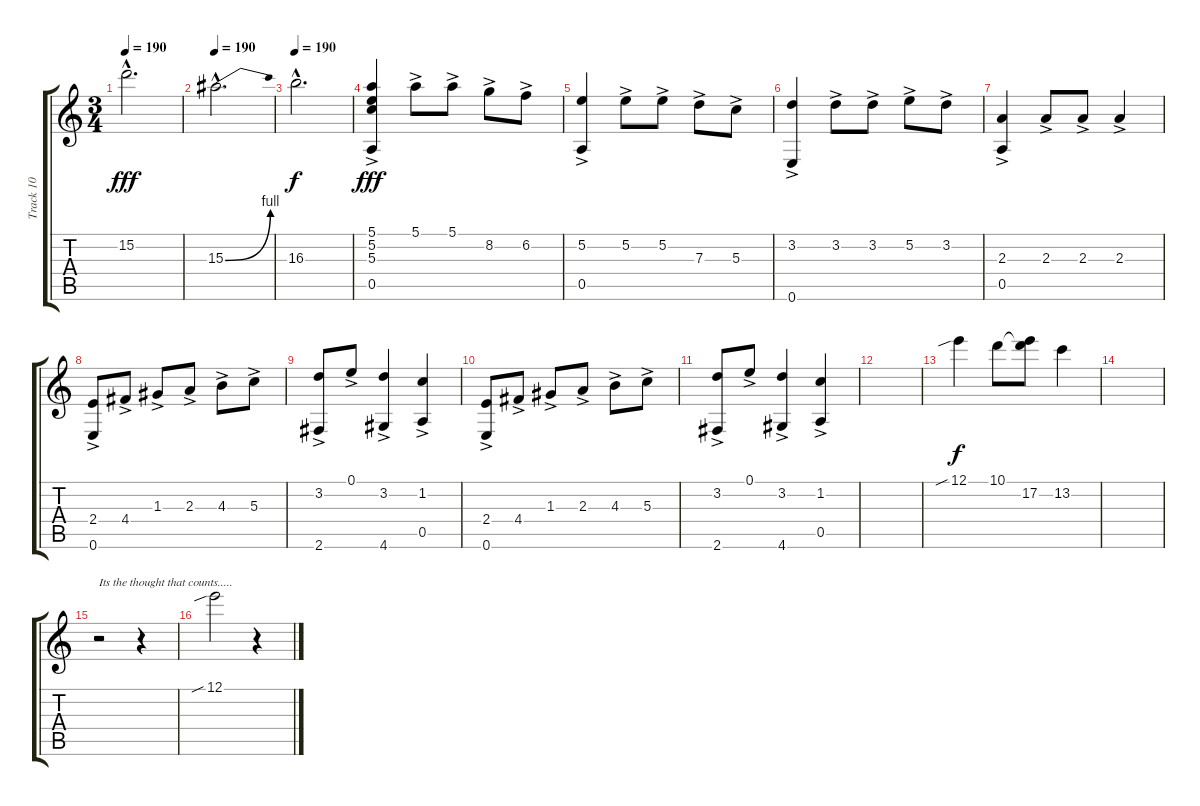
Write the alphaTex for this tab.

\track ("Track 10" "Track 10") {instrument overdrivenguitar}
\staff {score tabs}
\tuning (E4 B3 G3 D3 A2 E2) {hide}
\ts (3 4)
\tempo 190
\clef g2
\ks c
15.2{hac}.2{d dy fff} |
\tempo 190
15.3{be (bend 0 0 60 4) hac}.2{d} |
\tempo 190
16.3{hac}.2{d dy f} |
(5.1{ac} 5.2{ac} 5.3{ac} 0.5{ac}).4{dy fff volume 16} 5.1{ac}.8 5.1{ac}.8 8.2{ac}.8 6.2{ac}.8 |
(5.2{ac} 0.5{ac}).4 5.2{ac}.8 5.2{ac}.8 7.3{ac}.8 5.3{ac}.8 |
(3.2{ac} 0.6{ac}).4 3.2{ac}.8 3.2{ac}.8 5.2{ac}.8 3.2{ac}.8 |
(2.3{ac} 0.5{ac}).4 2.3{ac}.8 2.3{ac}.8 2.3{ac}.4 |
(2.4{ac} 0.6{ac}).8 4.4{ac}.8 1.3{ac}.8 2.3{ac}.8 4.3{ac}.8 5.3{ac}.8 |
(3.2{ac} 2.6{ac}).8 0.1{ac}.8 (3.2{ac} 4.6{ac}).4 (1.2{ac} 0.5{ac}).4 |
(2.4{ac} 0.6{ac}).8 4.4{ac}.8 1.3{ac}.8 2.3{ac}.8 4.3{ac}.8 5.3{ac}.8 |
(3.2{ac} 2.6{ac}).8 0.1{ac}.8 (3.2{ac} 4.6{ac}).4 (1.2{ac} 0.5{ac}).4 |
|
12.1{sib}.4{dy f} 10.1.8 (10.1{t} 17.2).8 13.2.4 |
|
r.2{txt "Its the thought that counts....." volume 12} r.4 |
12.1{sib}.2 r.4
